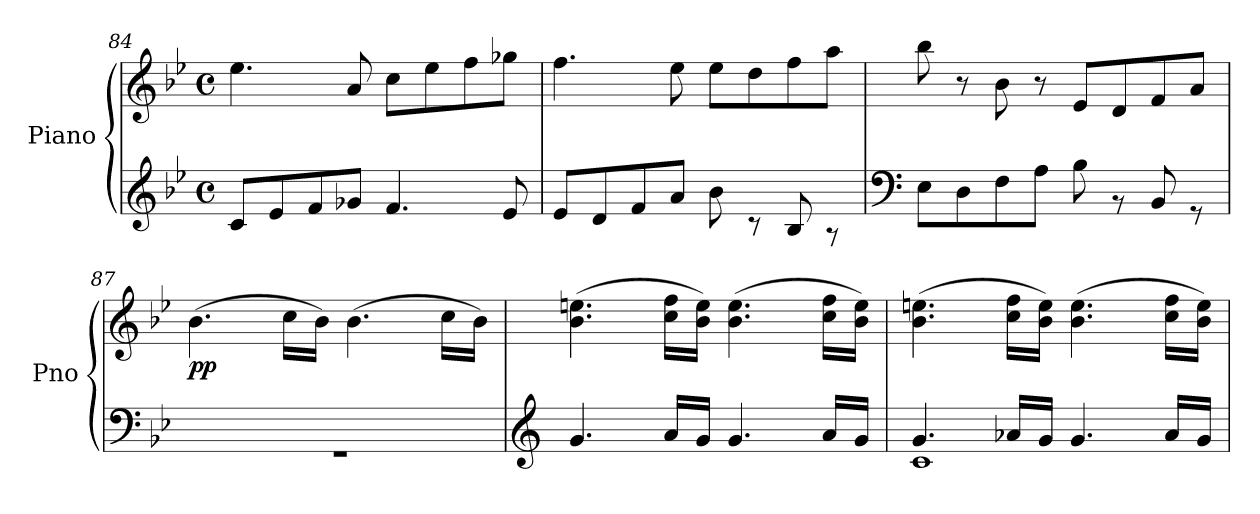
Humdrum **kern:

**kern	**kern	**dynam
*part1	*part1	*part1
*staff2	*staff1	*staff1/2
*I"Piano	*	*
*I'Pno	*	*
!!LO:LB:g=z
*clefG2	*clefG2	*
*k[b-e-]	*k[b-e-]	*
*M4/4	*M4/4	*
*met(c)	*met(c)	*
=84	=84	=84
*^	*	*
1ryy	8c/L	4.ee-\	.
.	8e-/	.	.
.	8f/	.	.
.	8g-X/J	8a/	.
.	4.f/	8cc\L	.
.	.	8ee-\	.
.	.	8ff\	.
.	8e-/	8gg-X\J	.
=85	=85	=85	=85
1ryy	8e-/L	4.ff\	.
.	8d/	.	.
.	8f/	.	.
.	8a/J	8ee-\	.
.	8b-\	8ee-\L	.
.	8r	8dd\	.
.	8B-/	8ff\	.
.	8r	8aa\J	.
=86	=86	=86	=86
*clefF4	*	*	*
1ryy	8E-\L	8bb-\	.
.	8D\	8r	.
.	8F\	8b-\	.
.	8A\J	8r	.
.	8B-\	8e-/L	.
.	8r	8d/	.
.	8BB-/	8f/	.
.	8r	8a/J	.
=87	=87	=87	=87
!	!	!	!LO:DY:b
1ryy	1r	(>4.b-\	pp
.	.	16cc\LL	.
.	.	16b-\JJ)	.
.	.	(>4.b-\	.
.	.	16cc\LL	.
.	.	16b-\JJ)	.
=88	=88	=88	=88
*clefG2	*	*	*
1ryy	4.g/	(>4.b-\ 4.een\	.
.	16a/LL	16cc\ 16ff\LL	.
.	16g/JJ	16b-\ 16ee\JJ)	.
.	4.g/	(>4.b-\ 4.ee\	.
.	16a/LL	16cc\ 16ff\LL	.
.	16g/JJ	16b-\ 16ee\JJ)	.
!!LO:PB:g=z
=89	=89	=89	=89
*	*^	*	*
!	!	!	!	!LO:DY:b
1ryy	4.g/	1c	(>4.b-\ 4.een\	other-dynamics
.	16a-X/LL	.	16cc\ 16ff\LL	.
.	16g/JJ	.	16b-\ 16ee\JJ)	.
.	4.g/	.	(>4.b-\ 4.ee\	.
.	16a-/LL	.	16cc\ 16ff\LL	.
.	16g/JJ	.	16b-\ 16ee\JJ)	.
*v	*v	*v	*	*
=	=	=
*-	*-	*-
